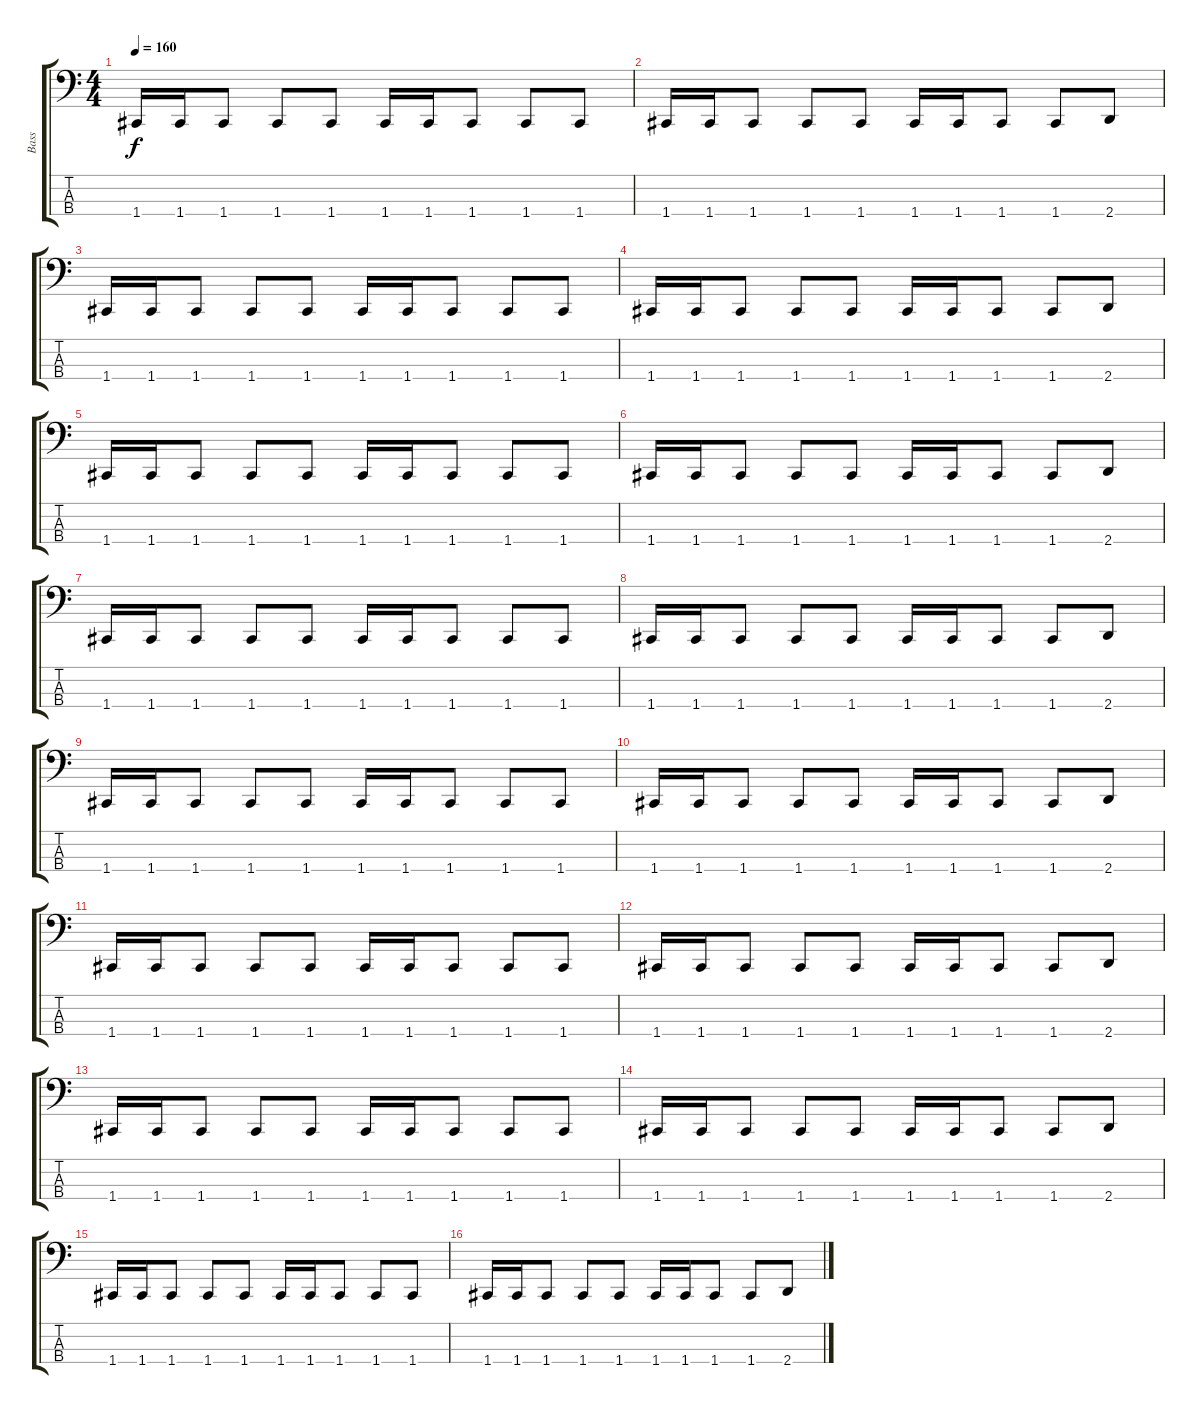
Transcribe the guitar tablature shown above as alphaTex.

\track ("Bass" "Bass") {instrument electricbasspick}
\staff {score tabs}
\tuning (F2 C2 G1 C1) {hide}
\ts (4 4)
\tempo 160
\clef f4
\ks c
1.4.16{dy f} 1.4.16 1.4.8 1.4.8 1.4.8 1.4.16 1.4.16 1.4.8 1.4.8 1.4.8 |
1.4.16 1.4.16 1.4.8 1.4.8 1.4.8 1.4.16 1.4.16 1.4.8 1.4.8 2.4.8 |
1.4.16 1.4.16 1.4.8 1.4.8 1.4.8 1.4.16 1.4.16 1.4.8 1.4.8 1.4.8 |
1.4.16 1.4.16 1.4.8 1.4.8 1.4.8 1.4.16 1.4.16 1.4.8 1.4.8 2.4.8 |
1.4.16 1.4.16 1.4.8 1.4.8 1.4.8 1.4.16 1.4.16 1.4.8 1.4.8 1.4.8 |
1.4.16 1.4.16 1.4.8 1.4.8 1.4.8 1.4.16 1.4.16 1.4.8 1.4.8 2.4.8 |
1.4.16 1.4.16 1.4.8 1.4.8 1.4.8 1.4.16 1.4.16 1.4.8 1.4.8 1.4.8 |
1.4.16 1.4.16 1.4.8 1.4.8 1.4.8 1.4.16 1.4.16 1.4.8 1.4.8 2.4.8 |
1.4.16 1.4.16 1.4.8 1.4.8 1.4.8 1.4.16 1.4.16 1.4.8 1.4.8 1.4.8 |
1.4.16 1.4.16 1.4.8 1.4.8 1.4.8 1.4.16 1.4.16 1.4.8 1.4.8 2.4.8 |
1.4.16 1.4.16 1.4.8 1.4.8 1.4.8 1.4.16 1.4.16 1.4.8 1.4.8 1.4.8 |
1.4.16 1.4.16 1.4.8 1.4.8 1.4.8 1.4.16 1.4.16 1.4.8 1.4.8 2.4.8 |
1.4.16 1.4.16 1.4.8 1.4.8 1.4.8 1.4.16 1.4.16 1.4.8 1.4.8 1.4.8 |
1.4.16 1.4.16 1.4.8 1.4.8 1.4.8 1.4.16 1.4.16 1.4.8 1.4.8 2.4.8 |
1.4.16 1.4.16 1.4.8 1.4.8 1.4.8 1.4.16 1.4.16 1.4.8 1.4.8 1.4.8 |
1.4.16 1.4.16 1.4.8 1.4.8 1.4.8 1.4.16 1.4.16 1.4.8 1.4.8 2.4.8
